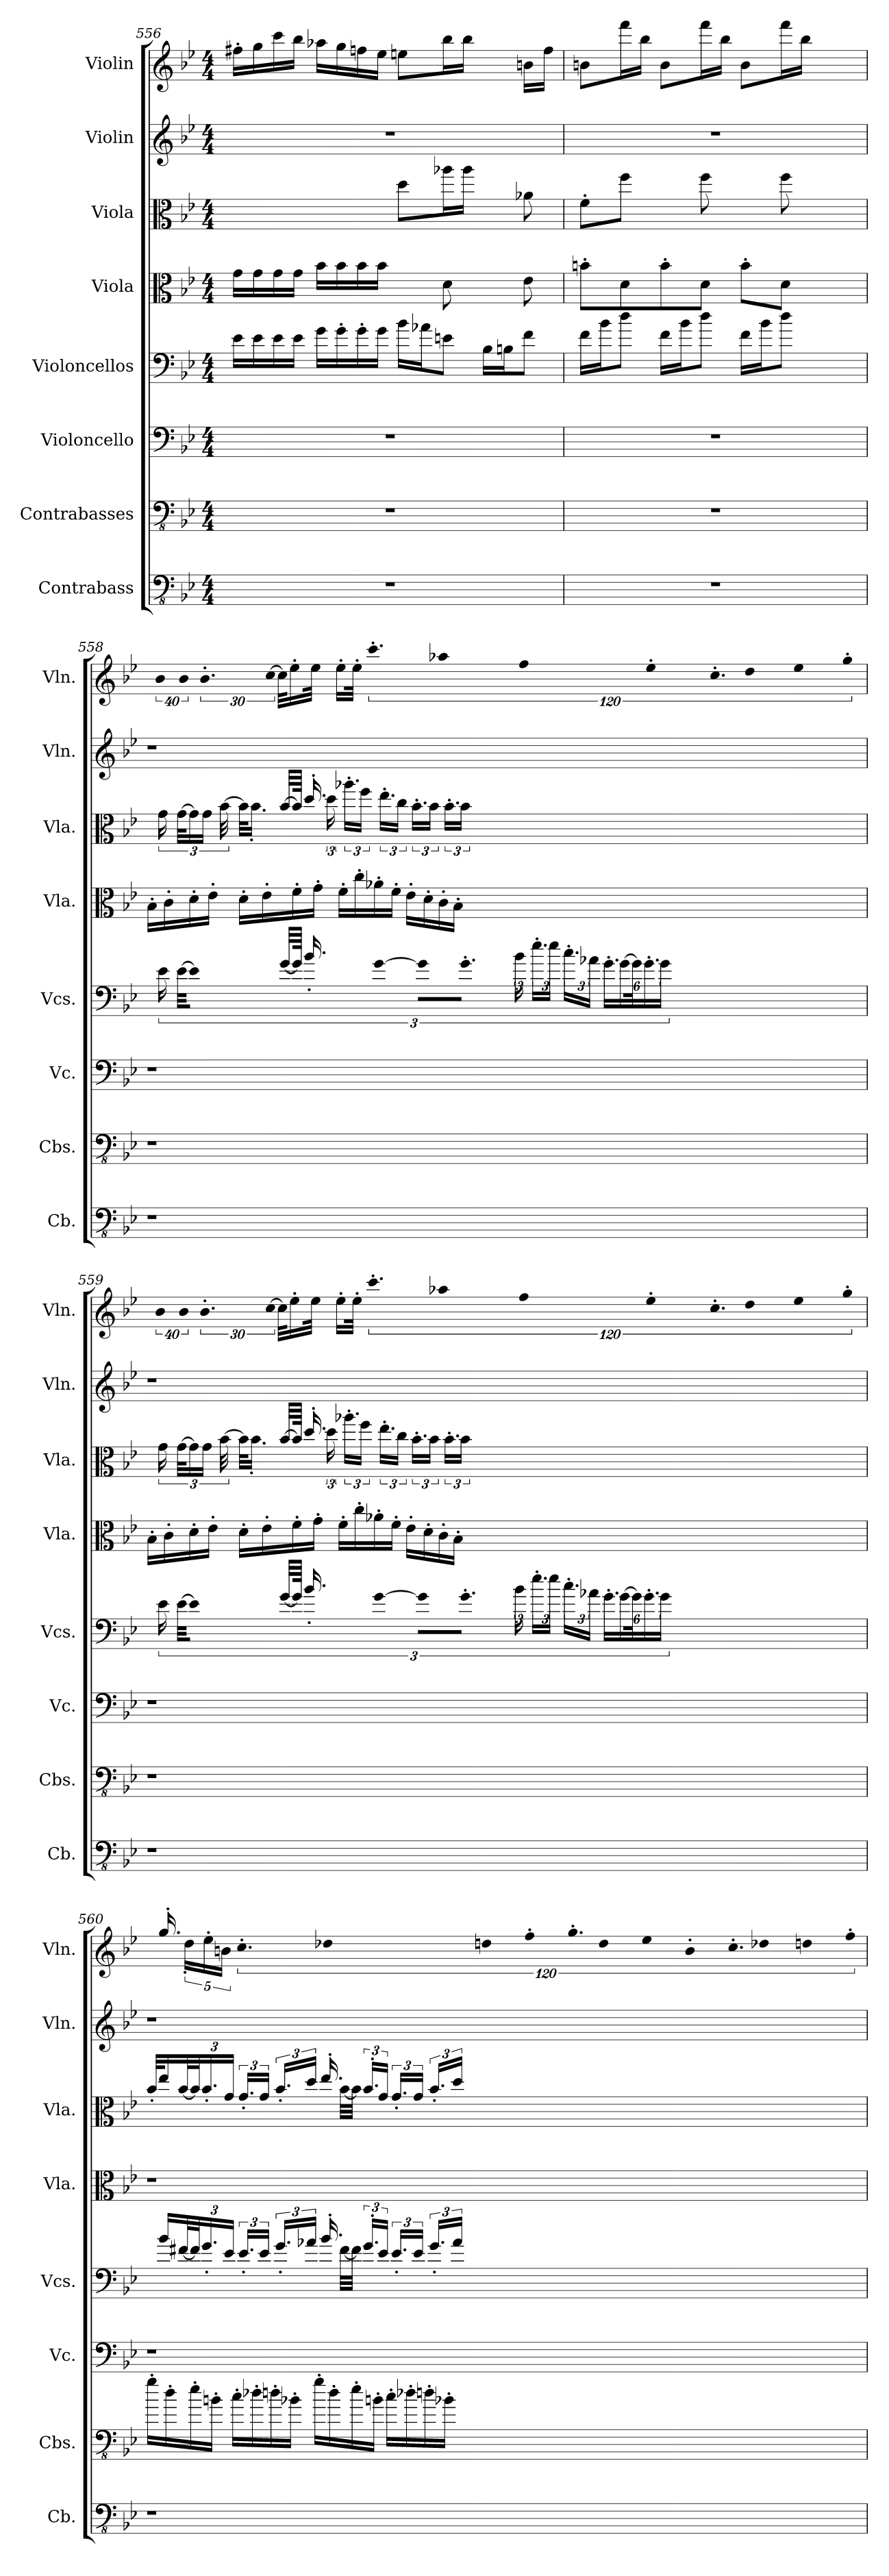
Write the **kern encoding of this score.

**kern	**kern	**kern	**kern	**kern	**kern	**kern	**kern
*part8	*part7	*part6	*part5	*part4	*part3	*part2	*part1
*staff8	*staff7	*staff6	*staff5	*staff4	*staff3	*staff2	*staff1
*I"Contrabass	*I"Contrabasses	*I"Violoncello	*I"Violoncellos	*I"Viola	*I"Viola	*I"Violin	*I"Violin
*I'Cb.	*I'Cbs.	*I'Vc.	*I'Vcs.	*I'Vla.	*I'Vla.	*I'Vln.	*I'Vln.
!!LO:PB:g=z
*clefFv4	*clefFv4	*clefF4	*clefF4	*clefC3	*clefC3	*clefG2	*clefG2
*ITrd7c12	*	*	*	*	*	*	*
*k[b-e-]	*k[b-e-]	*k[b-e-]	*k[b-e-]	*k[b-e-]	*k[b-e-]	*k[b-e-]	*k[b-e-]
*M4/4	*M4/4	*M4/4	*M4/4	*M4/4	*M4/4	*M4/4	*M4/4
=556	=556	=556	=556	=556	=556	=556	=556
1r	1r	1r	16e-\LL	16g\LL	2ryy	1r	16ff#X'\LL
.	.	.	16e-\	16g\	.	.	16gg\
.	.	.	16e-\	16g\	.	.	16ccc\
.	.	.	16e-\JJ	16g\JJ	.	.	16bb-\JJ
.	.	.	16g\LL	16b-\LL	.	.	16aa-X\LL
.	.	.	16g'\	16b-\	.	.	16gg\
.	.	.	16g'\	16b-\	.	.	16ffn\
.	.	.	16g\JJ	16b-\JJ	.	.	16ee-\JJ
.	.	.	16b-\LL	8ryy	8dd\L	.	8een\L
.	.	.	16a-X\J	.	.	.	.
.	.	.	8en\J	8d\	16aa-X\L	.	16bb-\L
.	.	.	.	.	16aa-\JJ	.	16bb-\JJ
.	.	.	16B-\LL	8ryy	8ryy	.	8ryy
.	.	.	16Bn\J	.	.	.	.
.	.	.	8f\J	8e-\	8a-X\	.	16bn\LL
.	.	.	.	.	.	.	16ff\JJ
=557	=557	=557	=557	=557	=557	=557	=557
1r	1r	1r	16f\LL	8bn'\L	8f'\L	1r	8bn\L
.	.	.	16b-\J	.	.	.	.
.	.	.	8dd\J	8d\	8ff\J	.	16fff\L
.	.	.	.	.	.	.	16bb-\JJ
.	.	.	16f\LL	8b'\	8ryy	.	8b\L
.	.	.	16b-\J	.	.	.	.
.	.	.	8dd\J	8d\J	8ff\	.	16fff\L
.	.	.	.	.	.	.	16bb-\JJ
.	.	.	16f\LL	8b'\L	8ryy	.	8b\L
.	.	.	16b-\J	.	.	.	.
.	.	.	8dd\J	8d\J	8ff\	.	16fff\L
.	.	.	.	.	.	.	16bb-\JJ
.	.	.	4ryy	4ryy	4ryy	.	4ryy
!!LO:PB:g=z
=558	=558	=558	=558	=558	=558	=558	=558
*	*	*	*^	*	*^	*	*
!	!	!	!	!	!	!	!	!	!LO:N:vis=32
1r	1r	1r	4ryy	24ryy	16B-'\LL	4ryy	24ryy	1r	640%23ryy
!	!	!	!	!	!	!	!	!	!LO:N:vis=32
.	.	.	.	.	.	.	.	.	640%23b-\
.	.	.	.	24e-\	.	.	24g\	.	.
.	.	.	.	.	16c'\	.	.	.	.
!	!	!	!	!	!	!	!	!	!LO:N:vis=32
.	.	.	.	.	.	.	.	.	640%23ryy
.	.	.	.	48ryy	.	.	48ryy	.	.
.	.	.	.	[48e-\KLL	.	.	[48g\KLL	.	.
!	!	!	!	!	!	!	!	!	!LO:N:vis=32
.	.	.	.	.	.	.	.	.	640%23b-\
.	.	.	.	16e-\JJ]	16d'\	.	24g\]	.	.
!	!	!	!	!	!	!	!	!	!LO:N:vis=64
.	.	.	.	.	.	.	.	.	960%17ryy
!	!	!	!	!	!	!	!	!	!LO:N:vis=32.
.	.	.	.	.	.	.	.	.	1920%103b-'\
.	.	.	.	.	.	.	24g\JJ	.	.
.	.	.	.	32ryy	16e-'\JJ	.	.	.	.
.	.	.	.	.	.	.	48ryy	.	.
!	!	!	!	!	!	!	!	!	!LO:N:vis=64
.	.	.	.	.	.	.	.	.	960%17ryy
.	.	.	.	64ryy	.	.	.	.	.
.	.	.	.	.	.	.	[48b-\	.	.
!	!	!	!	!	!	!	!	!	!LO:N:vis=64
.	.	.	.	.	.	.	.	.	[960%17cc\
.	.	.	.	[64g\	.	.	.	.	.
.	.	.	16ryy	32g\KLL]	16d'\LL	16ryy	32b-\KLL]	.	.
.	.	.	.	.	.	.	.	.	32cc\KLL]
.	.	.	.	16.g'\JJ	.	.	16.b-'\JJ	.	.
.	.	.	.	.	.	.	.	.	16ee-'\
.	.	.	32ryy	.	16e-'\	32ryy	.	.	.
.	.	.	[32g/LLL	.	.	[32b-/LLL	.	.	.
.	.	.	.	.	.	.	.	.	32ee-\JJk
.	.	.	64g/JJJk]	12ryy	16f'\	64b-/JJJk]	12ryy	.	.
.	.	.	.	.	.	.	.	.	32ryy
.	.	.	64ryy	.	.	64ryy	.	.	.
.	.	.	16.b-'/	.	.	16.dd'/	.	.	.
.	.	.	.	.	.	.	.	.	16ee-'\LL
.	.	.	.	.	16g'\JJ	.	.	.	.
.	.	.	.	24b-\	.	.	24dd\	.	.
.	.	.	.	.	.	.	.	.	32ee-'\JJk
.	.	.	2ryy	48ryy	16f'\LL	2ryy	48ryy	.	.
!	!	!	!	!	!	!	!	!	!LO:N:vis=64
.	.	.	.	.	.	.	.	.	960%17ryy
!	!	!	!	!	!	!	!	!	!LO:N:vis=32.
.	.	.	.	.	.	.	.	.	1920%103ccc'\
.	.	.	.	24.ee-'\LL	.	.	24.aa-X'\LL	.	.
.	.	.	.	.	16cc'\	.	.	.	.
!	!	!	!	!	!	!	!	!	!LO:N:vis=64
.	.	.	.	.	.	.	.	.	960%17ryy
.	.	.	.	24ee-\JJ	.	.	24ff\JJ	.	.
!	!	!	!	!	!	!	!	!	!LO:N:vis=64
.	.	.	.	.	.	.	.	.	960%17aa-X\
!	!	!	!	!	!	!	!	!	!LO:N:vis=32
.	.	.	.	.	.	.	.	.	640%23ryy
.	.	.	.	48ryy	16a-X'\	.	48ryy	.	.
!	!	!	!	!	!	!	!	!	!LO:N:vis=32
.	.	.	.	.	.	.	.	.	640%23ff\
.	.	.	.	24.cc'\LL	.	.	24.ee-'\LL	.	.
!	!	!	!	!	!	!	!	!	!LO:N:vis=32
.	.	.	.	.	.	.	.	.	640%23ryy
.	.	.	.	.	16f'\JJ	.	.	.	.
.	.	.	.	24a-X\JJ	.	.	24cc\JJ	.	.
!	!	!	!	!	!	!	!	!	!LO:N:vis=32
.	.	.	.	.	.	.	.	.	640%23ee-'\
.	.	.	.	48ryy	16e-'\LL	.	48ryy	.	.
!	!	!	!	!	!	!	!	!	!LO:N:vis=64
.	.	.	.	.	.	.	.	.	960%17ryy
!	!	!	!	!	!	!	!	!	!LO:N:vis=32.
.	.	.	.	.	.	.	.	.	1920%103cc'\
.	.	.	.	24.g'\LL	.	.	24.b-'\LL	.	.
.	.	.	.	.	16d'\	.	.	.	.
!	!	!	!	!	!	!	!	!	!LO:N:vis=64
.	.	.	.	.	.	.	.	.	960%17ryy
.	.	.	.	[24g\	.	.	24b-\JJ	.	.
!	!	!	!	!	!	!	!	!	!LO:N:vis=64
.	.	.	.	.	.	.	.	.	960%17dd\
!	!	!	!	!	!	!	!	!	!LO:N:vis=32
.	.	.	.	.	.	.	.	.	640%23ryy
*	*	*	*	*Xbrackettup	*	*	*	*	*
.	.	.	.	48g\K]	16c'\	.	48ryy	.	.
!	!	!	!	!	!	!	!	!	!LO:N:vis=32
.	.	.	.	.	.	.	.	.	640%23ee-\
.	.	.	.	24.g'\	.	.	24.b-'\LL	.	.
!	!	!	!	!	!	!	!	!	!LO:N:vis=32
.	.	.	.	.	.	.	.	.	640%23ryy
.	.	.	.	.	16B-'\JJ	.	.	.	.
.	.	.	.	24g\JJ	.	.	24b-\JJ	.	.
!	!	!	!	!	!	!	!	!	!LO:N:vis=32
.	.	.	.	.	.	.	.	.	640%23gg'\
640ryy	640ryy	640ryy	640ryy	640ryy	640ryy	640ryy	640ryy	640ryy	.
!!LO:PB:g=z
=559	=559	=559	=559	=559	=559	=559	=559	=559	=559
*	*	*	*	*brackettup	*	*	*	*	*
!	!	!	!	!	!	!	!	!	!LO:N:vis=32
1r	1r	1r	4ryy	24ryy	16B-'\LL	4ryy	24ryy	1r	640%23ryy
!	!	!	!	!	!	!	!	!	!LO:N:vis=32
.	.	.	.	.	.	.	.	.	640%23b-\
.	.	.	.	24e-\	.	.	24g\	.	.
.	.	.	.	.	16c'\	.	.	.	.
!	!	!	!	!	!	!	!	!	!LO:N:vis=32
.	.	.	.	.	.	.	.	.	640%23ryy
.	.	.	.	48ryy	.	.	48ryy	.	.
.	.	.	.	[48e-\KLL	.	.	[48g\KLL	.	.
!	!	!	!	!	!	!	!	!	!LO:N:vis=32
.	.	.	.	.	.	.	.	.	640%23b-\
.	.	.	.	16e-\JJ]	16d'\	.	24g\]	.	.
!	!	!	!	!	!	!	!	!	!LO:N:vis=64
.	.	.	.	.	.	.	.	.	960%17ryy
!	!	!	!	!	!	!	!	!	!LO:N:vis=32.
.	.	.	.	.	.	.	.	.	1920%103b-'\
.	.	.	.	.	.	.	24g\JJ	.	.
.	.	.	.	32ryy	16e-'\JJ	.	.	.	.
.	.	.	.	.	.	.	48ryy	.	.
!	!	!	!	!	!	!	!	!	!LO:N:vis=64
.	.	.	.	.	.	.	.	.	960%17ryy
.	.	.	.	64ryy	.	.	.	.	.
.	.	.	.	.	.	.	[48b-\	.	.
!	!	!	!	!	!	!	!	!	!LO:N:vis=64
.	.	.	.	.	.	.	.	.	[960%17cc\
.	.	.	.	[64g\	.	.	.	.	.
.	.	.	16ryy	32g\KLL]	16d'\LL	16ryy	32b-\KLL]	.	.
.	.	.	.	.	.	.	.	.	32cc\KLL]
.	.	.	.	16.g'\JJ	.	.	16.b-'\JJ	.	.
.	.	.	.	.	.	.	.	.	16ee-'\
.	.	.	32ryy	.	16e-'\	32ryy	.	.	.
.	.	.	[32g/LLL	.	.	[32b-/LLL	.	.	.
.	.	.	.	.	.	.	.	.	32ee-\JJk
.	.	.	64g/JJJk]	12ryy	16f'\	64b-/JJJk]	12ryy	.	.
.	.	.	.	.	.	.	.	.	32ryy
.	.	.	64ryy	.	.	64ryy	.	.	.
.	.	.	16.b-'/	.	.	16.dd'/	.	.	.
.	.	.	.	.	.	.	.	.	16ee-'\LL
.	.	.	.	.	16g'\JJ	.	.	.	.
.	.	.	.	24b-\	.	.	24dd\	.	.
.	.	.	.	.	.	.	.	.	32ee-'\JJk
.	.	.	2ryy	48ryy	16f'\LL	2ryy	48ryy	.	.
!	!	!	!	!	!	!	!	!	!LO:N:vis=64
.	.	.	.	.	.	.	.	.	960%17ryy
!	!	!	!	!	!	!	!	!	!LO:N:vis=32.
.	.	.	.	.	.	.	.	.	1920%103ccc'\
.	.	.	.	24.ee-'\LL	.	.	24.aa-X'\LL	.	.
.	.	.	.	.	16cc'\	.	.	.	.
!	!	!	!	!	!	!	!	!	!LO:N:vis=64
.	.	.	.	.	.	.	.	.	960%17ryy
.	.	.	.	24ee-\JJ	.	.	24ff\JJ	.	.
!	!	!	!	!	!	!	!	!	!LO:N:vis=64
.	.	.	.	.	.	.	.	.	960%17aa-X\
!	!	!	!	!	!	!	!	!	!LO:N:vis=32
.	.	.	.	.	.	.	.	.	640%23ryy
.	.	.	.	48ryy	16a-X'\	.	48ryy	.	.
!	!	!	!	!	!	!	!	!	!LO:N:vis=32
.	.	.	.	.	.	.	.	.	640%23ff\
.	.	.	.	24.cc'\LL	.	.	24.ee-'\LL	.	.
!	!	!	!	!	!	!	!	!	!LO:N:vis=32
.	.	.	.	.	.	.	.	.	640%23ryy
.	.	.	.	.	16f'\JJ	.	.	.	.
.	.	.	.	24a-X\JJ	.	.	24cc\JJ	.	.
!	!	!	!	!	!	!	!	!	!LO:N:vis=32
.	.	.	.	.	.	.	.	.	640%23ee-'\
.	.	.	.	48ryy	16e-'\LL	.	48ryy	.	.
!	!	!	!	!	!	!	!	!	!LO:N:vis=64
.	.	.	.	.	.	.	.	.	960%17ryy
!	!	!	!	!	!	!	!	!	!LO:N:vis=32.
.	.	.	.	.	.	.	.	.	1920%103cc'\
.	.	.	.	24.g'\LL	.	.	24.b-'\LL	.	.
.	.	.	.	.	16d'\	.	.	.	.
!	!	!	!	!	!	!	!	!	!LO:N:vis=64
.	.	.	.	.	.	.	.	.	960%17ryy
.	.	.	.	[24g\	.	.	24b-\JJ	.	.
!	!	!	!	!	!	!	!	!	!LO:N:vis=64
.	.	.	.	.	.	.	.	.	960%17dd\
!	!	!	!	!	!	!	!	!	!LO:N:vis=32
.	.	.	.	.	.	.	.	.	640%23ryy
*	*	*	*	*Xbrackettup	*	*	*	*	*
.	.	.	.	48g\K]	16c'\	.	48ryy	.	.
!	!	!	!	!	!	!	!	!	!LO:N:vis=32
.	.	.	.	.	.	.	.	.	640%23ee-\
.	.	.	.	24.g'\	.	.	24.b-'\LL	.	.
!	!	!	!	!	!	!	!	!	!LO:N:vis=32
.	.	.	.	.	.	.	.	.	640%23ryy
.	.	.	.	.	16B-'\JJ	.	.	.	.
.	.	.	.	24g\JJ	.	.	24b-\JJ	.	.
!	!	!	!	!	!	!	!	!	!LO:N:vis=32
.	.	.	.	.	.	.	.	.	640%23gg'\
640ryy	640ryy	640ryy	640ryy	640ryy	640ryy	640ryy	640ryy	640ryy	.
!!LO:PB:g=z
=560	=560	=560	=560	=560	=560	=560	=560	=560	=560
*	*	*	*	*	*	*	*	*	*^
1r	16g'\LL	1r	32ryy	2ryy	1r	32b-'/KLL	2ryy	1r	32ryy	10ryy
.	.	.	16b-/LL	.	.	16ee-/	.	.	16.gg'/	.
.	16d'\	.	.	.	.	.	.	.	.	.
.	.	.	[32f#X/L	.	.	[32b-/L	.	.	.	.
.	.	.	.	.	.	.	.	.	.	20dd'\LL
*	*	*	*	*	*	*Xbrackettup	*	*	*	*
.	16e-'\	.	48f#/J]	.	.	48b-/J]	.	.	8ryy	.
.	.	.	24.g'/	.	.	24.b-'/	.	.	.	.
.	.	.	.	.	.	.	.	.	.	20ee-'\
.	16Bn'\JJ	.	.	.	.	.	.	.	.	.
.	.	.	.	.	.	.	.	.	.	20bn\JJ
.	.	.	24e-/JJ	.	.	24g/JJ	.	.	.	.
*	*	*	*brackettup	*	*	*brackettup	*	*	*	*
!	!	!	!	!	!	!	!	!	!	!LO:N:vis=64
.	16c'\LL	.	48ryy	.	.	48ryy	.	.	4ryy	960%17ryy
!	!	!	!	!	!	!	!	!	!	!LO:N:vis=32.
.	.	.	.	.	.	.	.	.	.	1920%103cc'\
.	.	.	24.e-'/LL	.	.	24.g'/LL	.	.	.	.
.	16d-X'\	.	.	.	.	.	.	.	.	.
!	!	!	!	!	!	!	!	!	!	!LO:N:vis=64
.	.	.	.	.	.	.	.	.	.	960%17ryy
.	.	.	24e-/JJ	.	.	24g/JJ	.	.	.	.
!	!	!	!	!	!	!	!	!	!	!LO:N:vis=64
.	.	.	.	.	.	.	.	.	.	960%17dd-X\
.	.	.	.	.	.	.	.	.	.	1920ryy
!	!	!	!	!	!	!	!	!	!	!LO:N:vis=32
.	.	.	.	.	.	.	.	.	.	640%23ryy
.	16dn'\	.	48ryy	.	.	48ryy	.	.	.	.
!	!	!	!	!	!	!	!	!	!	!LO:N:vis=32
.	.	.	.	.	.	.	.	.	.	640%23ddn\
.	.	.	24.g'/LL	.	.	24.b-'/LL	.	.	.	.
!	!	!	!	!	!	!	!	!	!	!LO:N:vis=32
.	.	.	.	.	.	.	.	.	.	640%23ryy
.	16B-X'\JJ	.	.	.	.	.	.	.	.	.
.	.	.	24a-X/JJ	.	.	24dd/JJ	.	.	.	.
!	!	!	!	!	!	!	!	!	!	!LO:N:vis=32
.	.	.	.	.	.	.	.	.	.	640%23ff'\
.	16g'\LL	.	32ryy	16ryy	.	32ryy	16ryy	.	2ryy	.
!	!	!	!	!	!	!	!	!	!	!LO:N:vis=64
.	.	.	.	.	.	.	.	.	.	960%17ryy
!	!	!	!	!	!	!	!	!	!	!LO:N:vis=32.
.	.	.	.	.	.	.	.	.	.	1920%103gg'\
.	.	.	16.b-'/	.	.	16.ee-'/	.	.	.	.
.	16d'\	.	.	32ryy	.	.	32ryy	.	.	.
!	!	!	!	!	!	!	!	!	!	!LO:N:vis=64
.	.	.	.	.	.	.	.	.	.	960%17ryy
!	!	!	!	!	!	!	!	!	!	!LO:N:vis=64
.	.	.	.	.	.	.	.	.	.	960%17dd\
.	.	.	.	[32f#\LLL	.	.	[32b-\LLL	.	.	.
!	!	!	!	!	!	!	!	!	!	!LO:N:vis=32
.	.	.	.	.	.	.	.	.	.	640%23ryy
.	16e-'\	.	48ryy	32f#\JJJ]	.	48ryy	32b-\JJJ]	.	.	.
!	!	!	!	!	!	!	!	!	!	!LO:N:vis=32
.	.	.	.	.	.	.	.	.	.	640%23ee-\
.	.	.	24.g'/LL	.	.	24.b-'/LL	.	.	.	.
.	.	.	.	32ryy	.	.	32ryy	.	.	.
!	!	!	!	!	!	!	!	!	!	!LO:N:vis=32
.	.	.	.	.	.	.	.	.	.	640%23ryy
.	16Bn'\JJ	.	.	16ryy	.	.	16ryy	.	.	.
.	.	.	24e-/JJ	.	.	24g/JJ	.	.	.	.
!	!	!	!	!	!	!	!	!	!	!LO:N:vis=32
.	.	.	.	.	.	.	.	.	.	640%23b'\
.	16c'\LL	.	48ryy	4ryy	.	48ryy	4ryy	.	.	.
!	!	!	!	!	!	!	!	!	!	!LO:N:vis=64
.	.	.	.	.	.	.	.	.	.	960%17ryy
!	!	!	!	!	!	!	!	!	!	!LO:N:vis=32.
.	.	.	.	.	.	.	.	.	.	1920%103cc'\
.	.	.	24.e-'/LL	.	.	24.g'/LL	.	.	.	.
.	16d-X'\	.	.	.	.	.	.	.	.	.
!	!	!	!	!	!	!	!	!	!	!LO:N:vis=64
.	.	.	.	.	.	.	.	.	.	960%17ryy
.	.	.	24e-/JJ	.	.	24g/JJ	.	.	.	.
!	!	!	!	!	!	!	!	!	!	!LO:N:vis=64
.	.	.	.	.	.	.	.	.	.	960%17dd-X\
!	!	!	!	!	!	!	!	!	!	!LO:N:vis=32
.	.	.	.	.	.	.	.	.	.	640%23ryy
.	16dn'\	.	48ryy	.	.	48ryy	.	.	.	.
!	!	!	!	!	!	!	!	!	!	!LO:N:vis=32
.	.	.	.	.	.	.	.	.	.	640%23ddn\
.	.	.	24.g'/LL	.	.	24.b-'/LL	.	.	.	.
!	!	!	!	!	!	!	!	!	!	!LO:N:vis=32
.	.	.	.	.	.	.	.	.	.	640%23ryy
.	16B-X'\JJ	.	.	.	.	.	.	.	.	.
.	.	.	24a-/JJ	.	.	24dd/JJ	.	.	.	.
!	!	!	!	!	!	!	!	!	!	!LO:N:vis=32
.	.	.	.	.	.	.	.	.	.	640%23ff'\
480ryy	480ryy	480ryy	480ryy	480ryy	480ryy	480ryy	480ryy	480ryy	480ryy	.
*	*	*	*v	*v	*	*v	*v	*	*v	*v
=	=	=	=	=	=	=	=
*-	*-	*-	*-	*-	*-	*-	*-
